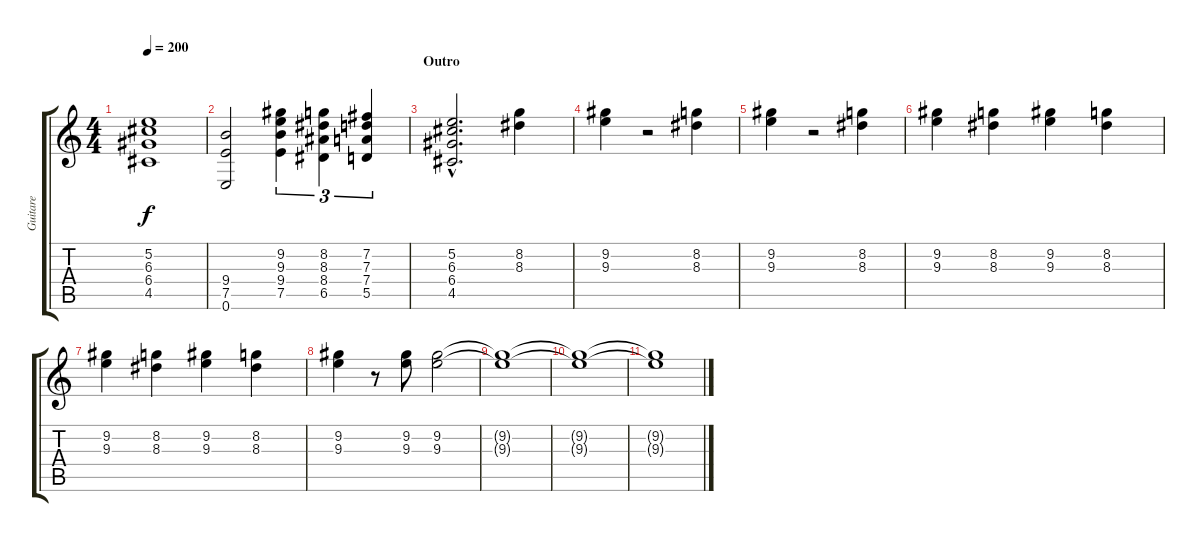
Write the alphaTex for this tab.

\track ("Guitare" "Guitare") {instrument distortionguitar}
\staff {score tabs}
\tuning (E4 B3 G3 D3 A2 E2) {hide}
\ts (4 4)
\tempo 200
\clef g2
\ks c
(5.2 6.3 6.4 4.5).1{dy f} |
(9.4 7.5 0.6).2 (9.2 9.3 9.4 7.5).4{tu (3 2)} (8.2 8.3 8.4 6.5).4{tu (3 2)} (7.2 7.3 7.4 5.5).4{tu (3 2)} |
\section ("" "Outro")
(5.2{hac} 6.3{hac} 6.4{hac} 4.5{hac}).2{d} (8.2 8.3).4 |
(9.2 9.3).4 r.2 (8.2 8.3).4 |
(9.2 9.3).4 r.2 (8.2 8.3).4 |
(9.2 9.3).4 (8.2 8.3).4 (9.2 9.3).4 (8.2 8.3).4 |
(9.2 9.3).4 (8.2 8.3).4 (9.2 9.3).4 (8.2 8.3).4 |
(9.2 9.3).4 r.8 (9.2 9.3).8 (9.2 9.3).2 |
(9.2{t} 9.3{t}).1 |
(9.2{t} 9.3{t}).1 |
(9.2{t} 9.3{t}).1
